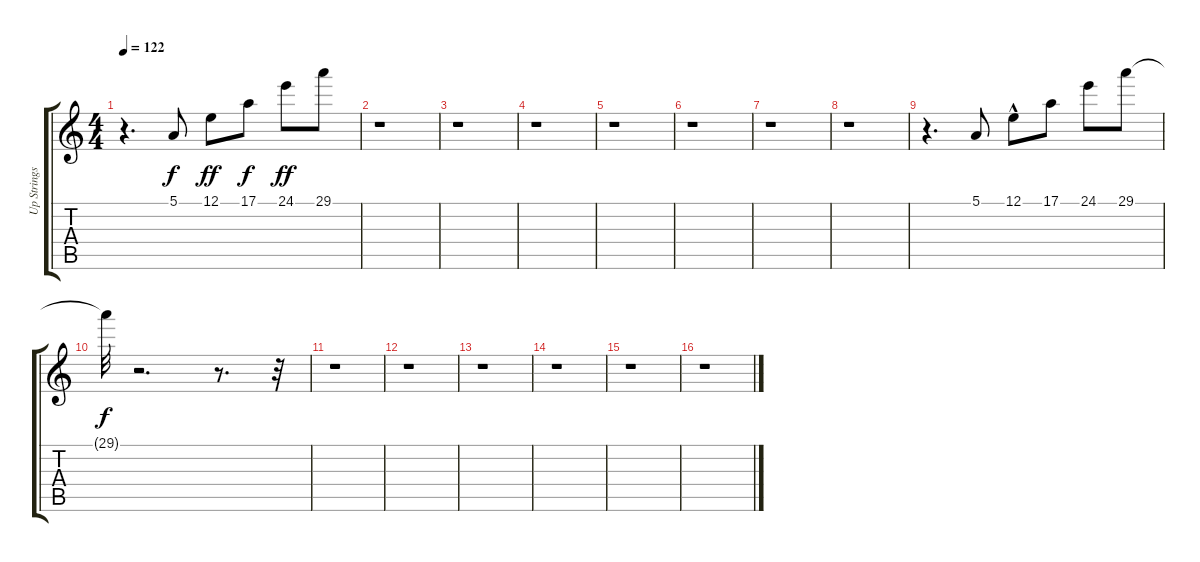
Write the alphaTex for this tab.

\track ("Up Strings" "Up Strings") {instrument stringensemble1}
\staff {score tabs}
\tuning (E4 B3 G3 D3 A2 E2) {hide}
\ts (4 4)
\tempo 122
\clef g2
\ks c
r.4{d dy f} 5.1.8 12.1.8{dy ff} 17.1.8{dy f} 24.1.8{dy ff} 29.1.8 |
r.1 |
r.1 |
r.1 |
r.1 |
r.1 |
r.1 |
r.1 |
r.4{d} 5.1.8 12.1{hac}.8 17.1.8 24.1.8 29.1.8 |
29.1{t}.32{dy f} r.2{d} r.8{d} r.32 |
r.1 |
r.1 |
r.1 |
r.1 |
r.1 |
r.1
